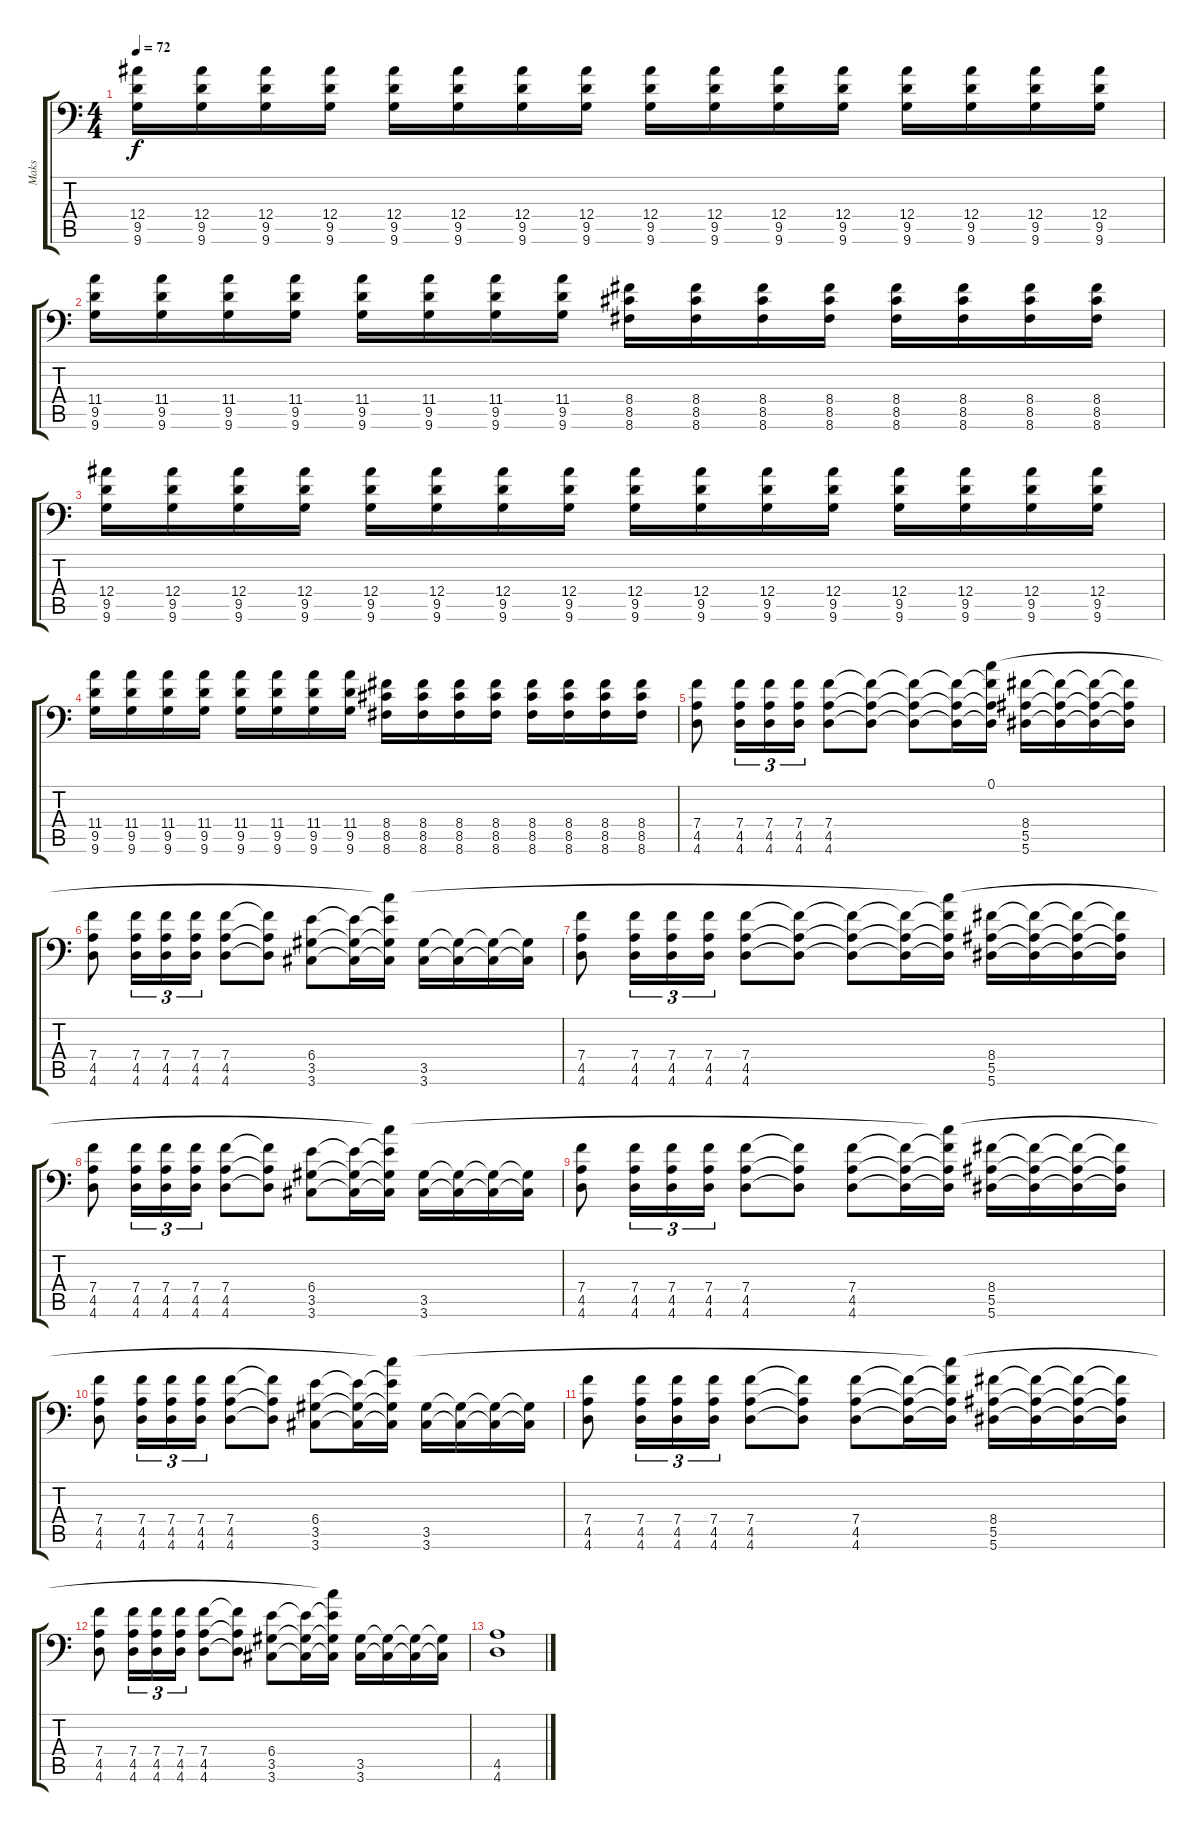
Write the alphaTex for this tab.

\track ("Maks" "Maks") {instrument distortionguitar}
\staff {score tabs}
\tuning (C4 G3 Eb3 Bb2 F2 Bb1) {hide}
\ts (4 4)
\tempo 72
\clef f4
\ks c
(12.4 9.5 9.6).16{dy f} (12.4 9.5 9.6).16 (12.4 9.5 9.6).16 (12.4 9.5 9.6).16 (12.4 9.5 9.6).16 (12.4 9.5 9.6).16 (12.4 9.5 9.6).16 (12.4 9.5 9.6).16 (12.4 9.5 9.6).16 (12.4 9.5 9.6).16 (12.4 9.5 9.6).16 (12.4 9.5 9.6).16 (12.4 9.5 9.6).16 (12.4 9.5 9.6).16 (12.4 9.5 9.6).16 (12.4 9.5 9.6).16 |
(11.4 9.5 9.6).16 (11.4 9.5 9.6).16 (11.4 9.5 9.6).16 (11.4 9.5 9.6).16 (11.4 9.5 9.6).16 (11.4 9.5 9.6).16 (11.4 9.5 9.6).16 (11.4 9.5 9.6).16 (8.4 8.5 8.6).16 (8.4 8.5 8.6).16 (8.4 8.5 8.6).16 (8.4 8.5 8.6).16 (8.4 8.5 8.6).16 (8.4 8.5 8.6).16 (8.4 8.5 8.6).16 (8.4 8.5 8.6).16 |
(12.4 9.5 9.6).16 (12.4 9.5 9.6).16 (12.4 9.5 9.6).16 (12.4 9.5 9.6).16 (12.4 9.5 9.6).16 (12.4 9.5 9.6).16 (12.4 9.5 9.6).16 (12.4 9.5 9.6).16 (12.4 9.5 9.6).16 (12.4 9.5 9.6).16 (12.4 9.5 9.6).16 (12.4 9.5 9.6).16 (12.4 9.5 9.6).16 (12.4 9.5 9.6).16 (12.4 9.5 9.6).16 (12.4 9.5 9.6).16 |
(11.4 9.5 9.6).16 (11.4 9.5 9.6).16 (11.4 9.5 9.6).16 (11.4 9.5 9.6).16 (11.4 9.5 9.6).16 (11.4 9.5 9.6).16 (11.4 9.5 9.6).16 (11.4 9.5 9.6).16 (8.4 8.5 8.6).16 (8.4 8.5 8.6).16 (8.4 8.5 8.6).16 (8.4 8.5 8.6).16 (8.4 8.5 8.6).16 (8.4 8.5 8.6).16 (8.4 8.5 8.6).16 (8.4 8.5 8.6).16 |
(7.4 4.5 4.6).8 (7.4 4.5 4.6).16{tu (3 2)} (7.4 4.5 4.6).16{tu (3 2)} (7.4 4.5 4.6).16{tu (3 2)} (7.4 4.5 4.6).8 (7.4{t} 4.5{t} 4.6{t}).8 (7.4{t} 4.5{t} 4.6{t}).8 (7.4{t} 4.5{t} 4.6{t}).16 (0.1 7.4{t} 4.5{t} 4.6{t}).16 (8.4 5.5 5.6).16 (8.4{t} 5.5{t} 5.6{t}).16 (8.4{t} 5.5{t} 5.6{t}).16 (8.4{t} 5.5{t} 5.6{t}).16 |
(7.4 4.5 4.6).8 (7.4 4.5 4.6).16{tu (3 2)} (7.4 4.5 4.6).16{tu (3 2)} (7.4 4.5 4.6).16{tu (3 2)} (7.4 4.5 4.6).8 (7.4{t} 4.5{t} 4.6{t}).8 (6.4 3.5 3.6).8 (6.4{t} 3.5{t} 3.6{t}).16 (0.1{t} 6.4{t} 3.5{t} 3.6{t}).16 (3.5 3.6).16 (3.5{t} 3.6{t}).16 (3.5{t} 3.6{t}).16 (3.5{t} 3.6{t}).16 |
(7.4 4.5 4.6).8 (7.4 4.5 4.6).16{tu (3 2)} (7.4 4.5 4.6).16{tu (3 2)} (7.4 4.5 4.6).16{tu (3 2)} (7.4 4.5 4.6).8 (7.4{t} 4.5{t} 4.6{t}).8 (7.4{t} 4.5{t} 4.6{t}).8 (7.4{t} 4.5{t} 4.6{t}).16 (0.1{t} 7.4{t} 4.5{t} 4.6{t}).16 (8.4 5.5 5.6).16 (8.4{t} 5.5{t} 5.6{t}).16 (8.4{t} 5.5{t} 5.6{t}).16 (8.4{t} 5.5{t} 5.6{t}).16 |
(7.4 4.5 4.6).8 (7.4 4.5 4.6).16{tu (3 2)} (7.4 4.5 4.6).16{tu (3 2)} (7.4 4.5 4.6).16{tu (3 2)} (7.4 4.5 4.6).8 (7.4{t} 4.5{t} 4.6{t}).8 (6.4 3.5 3.6).8 (6.4{t} 3.5{t} 3.6{t}).16 (0.1{t} 6.4{t} 3.5{t} 3.6{t}).16 (3.5 3.6).16 (3.5{t} 3.6{t}).16 (3.5{t} 3.6{t}).16 (3.5{t} 3.6{t}).16 |
(7.4 4.5 4.6).8 (7.4 4.5 4.6).16{tu (3 2)} (7.4 4.5 4.6).16{tu (3 2)} (7.4 4.5 4.6).16{tu (3 2)} (7.4 4.5 4.6).8 (7.4{t} 4.5{t} 4.6{t}).8 (7.4 4.5 4.6).8 (7.4{t} 4.5{t} 4.6{t}).16 (0.1{t} 7.4{t} 4.5{t} 4.6{t}).16 (8.4 5.5 5.6).16 (8.4{t} 5.5{t} 5.6{t}).16 (8.4{t} 5.5{t} 5.6{t}).16 (8.4{t} 5.5{t} 5.6{t}).16 |
(7.4 4.5 4.6).8 (7.4 4.5 4.6).16{tu (3 2)} (7.4 4.5 4.6).16{tu (3 2)} (7.4 4.5 4.6).16{tu (3 2)} (7.4 4.5 4.6).8 (7.4{t} 4.5{t} 4.6{t}).8 (6.4 3.5 3.6).8 (6.4{t} 3.5{t} 3.6{t}).16 (0.1{t} 6.4{t} 3.5{t} 3.6{t}).16 (3.5 3.6).16 (3.5{t} 3.6{t}).16 (3.5{t} 3.6{t}).16 (3.5{t} 3.6{t}).16 |
(7.4 4.5 4.6).8 (7.4 4.5 4.6).16{tu (3 2)} (7.4 4.5 4.6).16{tu (3 2)} (7.4 4.5 4.6).16{tu (3 2)} (7.4 4.5 4.6).8 (7.4{t} 4.5{t} 4.6{t}).8 (7.4 4.5 4.6).8 (7.4{t} 4.5{t} 4.6{t}).16 (0.1{t} 7.4{t} 4.5{t} 4.6{t}).16 (8.4 5.5 5.6).16 (8.4{t} 5.5{t} 5.6{t}).16 (8.4{t} 5.5{t} 5.6{t}).16 (8.4{t} 5.5{t} 5.6{t}).16 |
(7.4 4.5 4.6).8 (7.4 4.5 4.6).16{tu (3 2)} (7.4 4.5 4.6).16{tu (3 2)} (7.4 4.5 4.6).16{tu (3 2)} (7.4 4.5 4.6).8 (7.4{t} 4.5{t} 4.6{t}).8 (6.4 3.5 3.6).8 (6.4{t} 3.5{t} 3.6{t}).16 (0.1{t} 6.4{t} 3.5{t} 3.6{t}).16 (3.5 3.6).16 (3.5{t} 3.6{t}).16 (3.5{t} 3.6{t}).16 (3.5{t} 3.6{t}).16 |
(4.5 4.6).1
